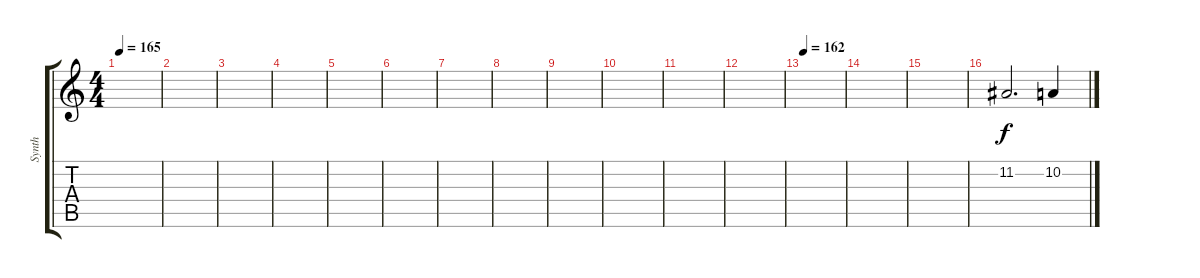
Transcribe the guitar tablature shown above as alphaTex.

\track ("Synth" "Synth") {instrument pad2warm}
\staff {score tabs}
\tuning (E4 B3 G3 D3 A2 D2) {hide}
\ts (4 4)
\tempo 165
\clef g2
\ks c
|
|
|
|
|
|
|
|
|
|
|
|
\tempo 162
|
|
|
11.2.2{d} 10.2.4
